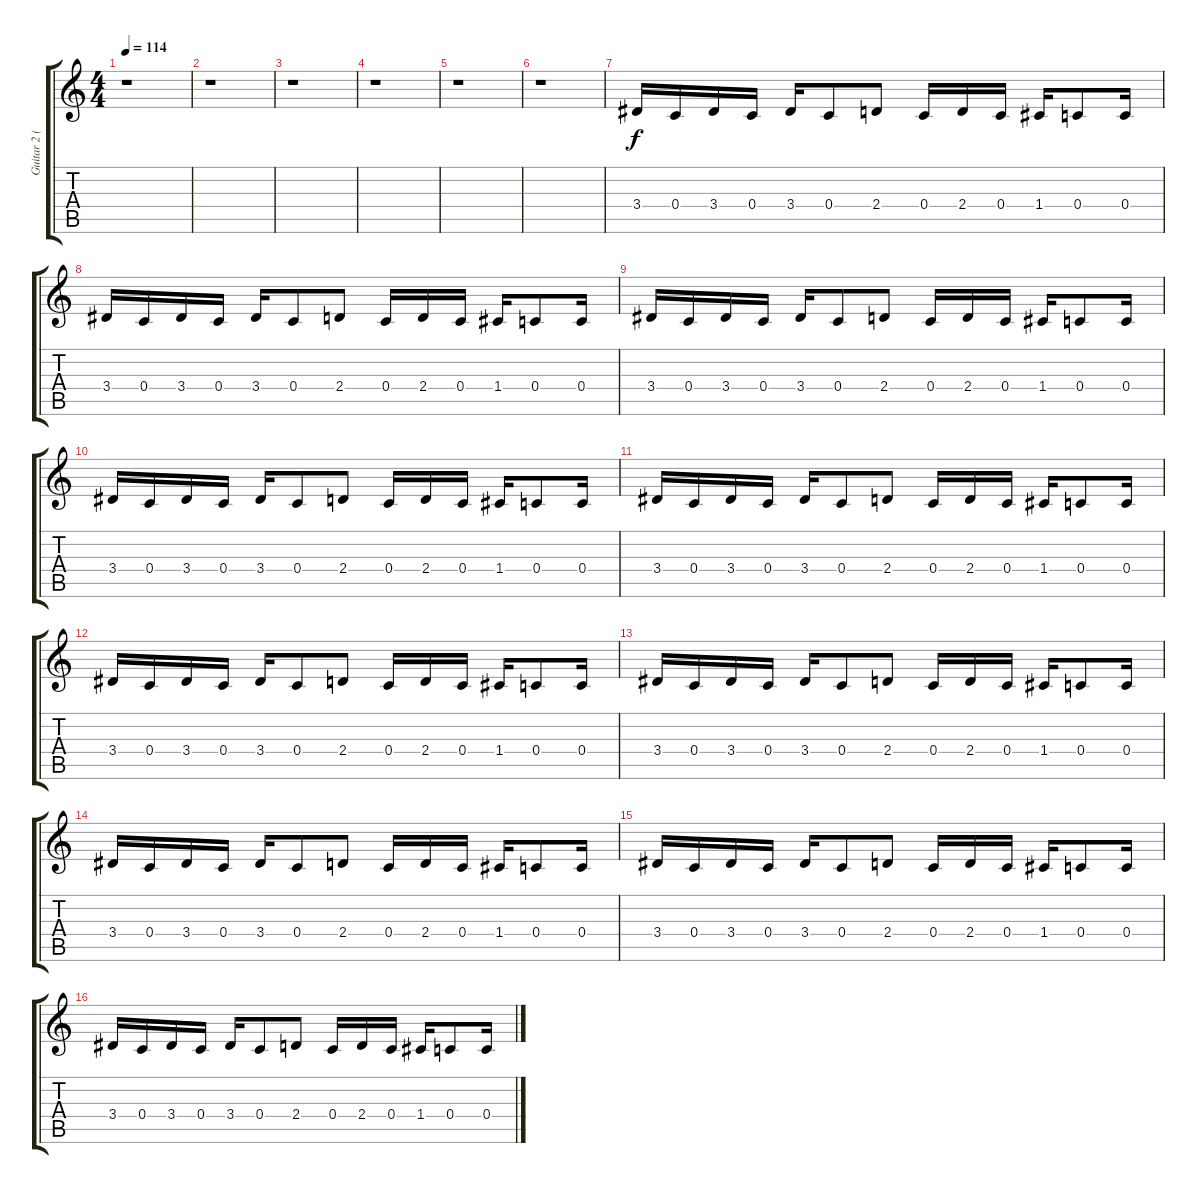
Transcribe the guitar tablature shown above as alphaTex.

\track ("Guitar 2 (Drop C)" "Guitar 2 (") {instrument overdrivenguitar}
\staff {score tabs}
\tuning (D4 A3 F3 C3 G2 C2) {hide}
\ts (4 4)
\tempo 114
\clef g2
\ks c
r.1{dy f instrument overdrivenguitar} |
r.1 |
r.1 |
r.1 |
r.1 |
r.1 |
3.4.16{instrument electricguitarmuted} 0.4.16 3.4.16 0.4.16 3.4.16 0.4.8 2.4.8 0.4.16 2.4.16 0.4.16 1.4.16 0.4.8 0.4.16 |
3.4.16{instrument electricguitarmuted} 0.4.16 3.4.16 0.4.16 3.4.16 0.4.8 2.4.8 0.4.16 2.4.16 0.4.16 1.4.16 0.4.8 0.4.16 |
3.4.16{instrument electricguitarmuted} 0.4.16 3.4.16 0.4.16 3.4.16 0.4.8 2.4.8 0.4.16 2.4.16 0.4.16 1.4.16 0.4.8 0.4.16 |
3.4.16{instrument electricguitarmuted} 0.4.16 3.4.16 0.4.16 3.4.16 0.4.8 2.4.8 0.4.16 2.4.16 0.4.16 1.4.16 0.4.8 0.4.16 |
3.4.16{instrument electricguitarmuted} 0.4.16 3.4.16 0.4.16 3.4.16 0.4.8 2.4.8 0.4.16 2.4.16 0.4.16 1.4.16 0.4.8 0.4.16 |
3.4.16{instrument electricguitarmuted} 0.4.16 3.4.16 0.4.16 3.4.16 0.4.8 2.4.8 0.4.16 2.4.16 0.4.16 1.4.16 0.4.8 0.4.16 |
3.4.16{instrument electricguitarmuted} 0.4.16 3.4.16 0.4.16 3.4.16 0.4.8 2.4.8 0.4.16 2.4.16 0.4.16 1.4.16 0.4.8 0.4.16 |
3.4.16{instrument electricguitarmuted} 0.4.16 3.4.16 0.4.16 3.4.16 0.4.8 2.4.8 0.4.16 2.4.16 0.4.16 1.4.16 0.4.8 0.4.16 |
3.4.16{instrument electricguitarmuted} 0.4.16 3.4.16 0.4.16 3.4.16 0.4.8 2.4.8 0.4.16 2.4.16 0.4.16 1.4.16 0.4.8 0.4.16 |
3.4.16{instrument electricguitarmuted} 0.4.16 3.4.16 0.4.16 3.4.16 0.4.8 2.4.8 0.4.16 2.4.16 0.4.16 1.4.16 0.4.8 0.4.16
